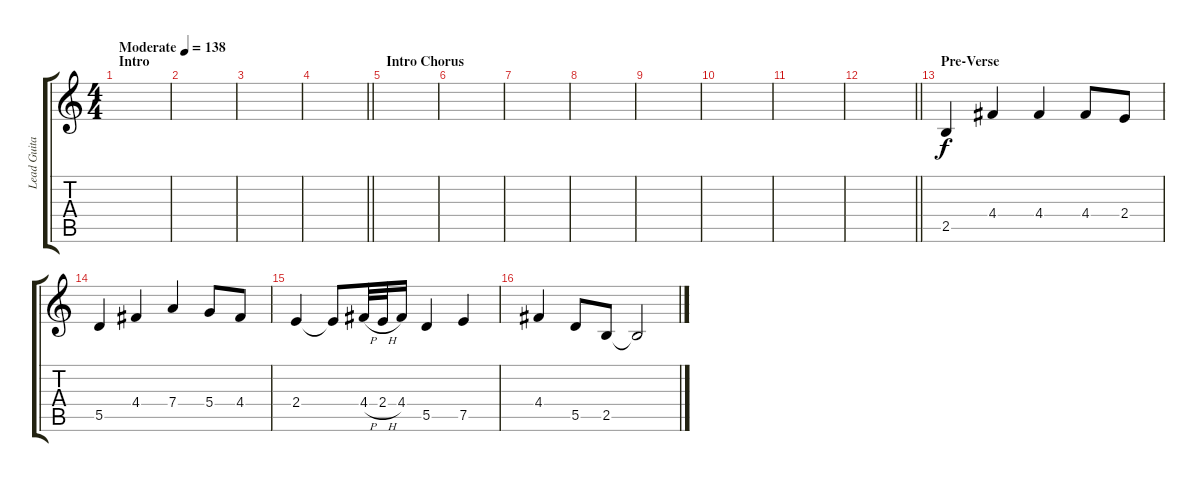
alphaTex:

\track ("Lead Guitar II" "Lead Guita") {instrument distortionguitar}
\staff {score tabs}
\tuning (E4 B3 G3 D3 A2 E2) {hide}
\ts (4 4)
\section ("" "Intro")
\tempo (138 "Moderate")
\clef g2
\ks c
|
|
|
\barLineRight lightlight
|
\section ("" "Intro Chorus")
|
|
|
|
|
|
|
\barLineRight lightlight
|
\section ("" "Pre-Verse")
2.5.4 4.4.4 4.4.4 4.4.8 2.4.8 |
5.5.4 4.4.4 7.4.4 5.4.8 4.4.8 |
2.4.4 2.4{t}.8 4.4{h}.32 2.4{h}.32 4.4.16 5.5.4 7.5.4 |
4.4.4 5.5.8 2.5.8 2.5{t}.2
